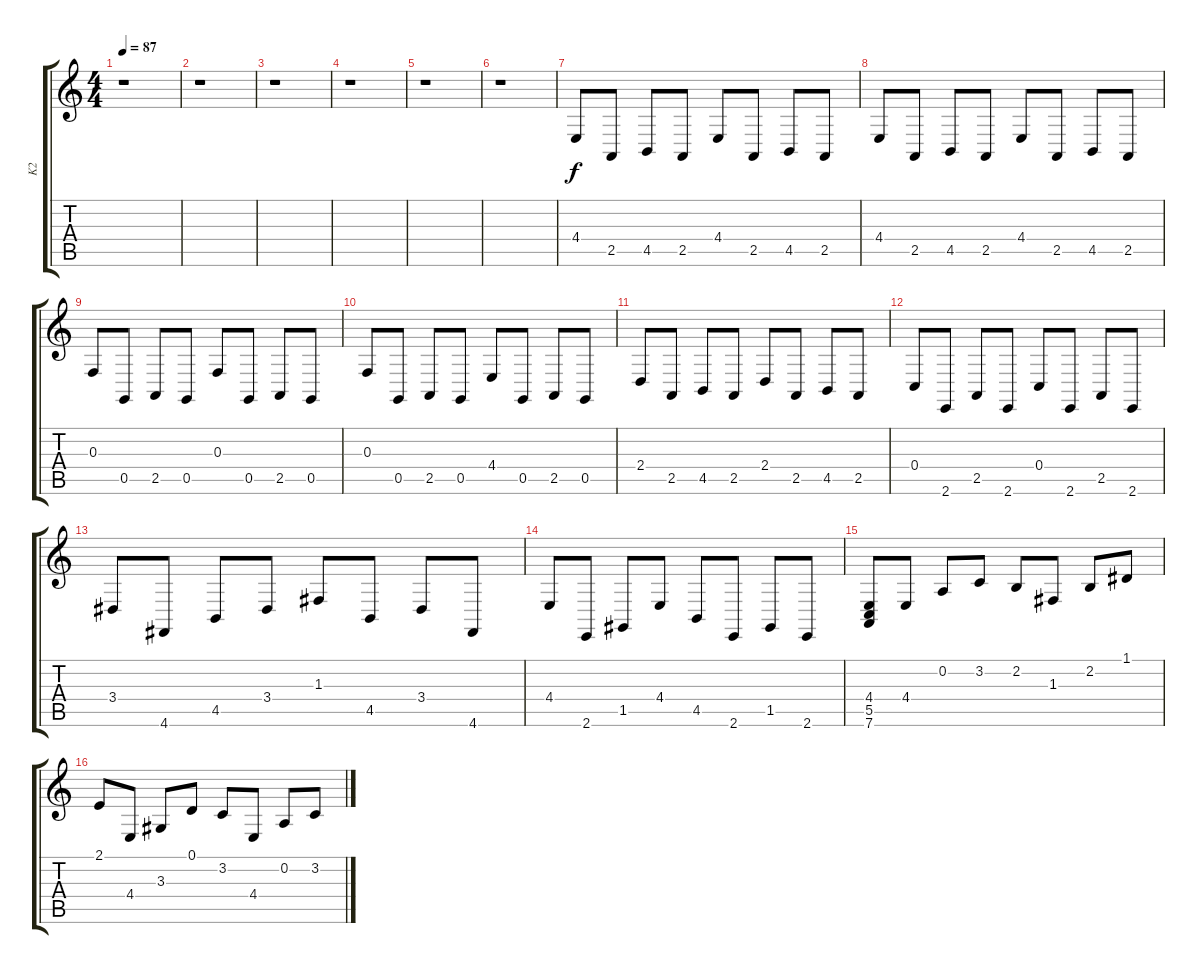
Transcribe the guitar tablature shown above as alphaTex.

\track ("K2" "K2") {instrument koto}
\staff {score tabs}
\tuning (D4 A3 F3 C3 G2 D2) {hide}
\ts (4 4)
\tempo 87
\clef g2
\ks c
r.1{dy f} |
r.1 |
r.1 |
r.1 |
r.1 |
r.1{instrument koto} |
4.4.8 2.5.8 4.5.8 2.5.8 4.4.8 2.5.8 4.5.8 2.5.8 |
4.4.8 2.5.8 4.5.8 2.5.8 4.4.8 2.5.8 4.5.8 2.5.8 |
0.3.8 0.5.8 2.5.8 0.5.8 0.3.8 0.5.8 2.5.8 0.5.8 |
0.3.8 0.5.8 2.5.8 0.5.8 4.4.8 0.5.8 2.5.8 0.5.8 |
2.4.8 2.5.8 4.5.8 2.5.8 2.4.8 2.5.8 4.5.8 2.5.8 |
0.4.8 2.6.8 2.5.8 2.6.8 0.4.8 2.6.8 2.5.8 2.6.8 |
3.4.8 4.6.8 4.5.8 3.4.8 1.3.8 4.5.8 3.4.8 4.6.8 |
4.4.8 2.6.8 1.5.8 4.4.8 4.5.8 2.6.8 1.5.8 2.6.8 |
(4.4 5.5 7.6).8 4.4.8 0.2.8 3.2.8 2.2.8 1.3.8 2.2.8 1.1.8 |
2.1.8 4.4.8 3.3.8 0.1.8 3.2.8 4.4.8 0.2.8 3.2.8
